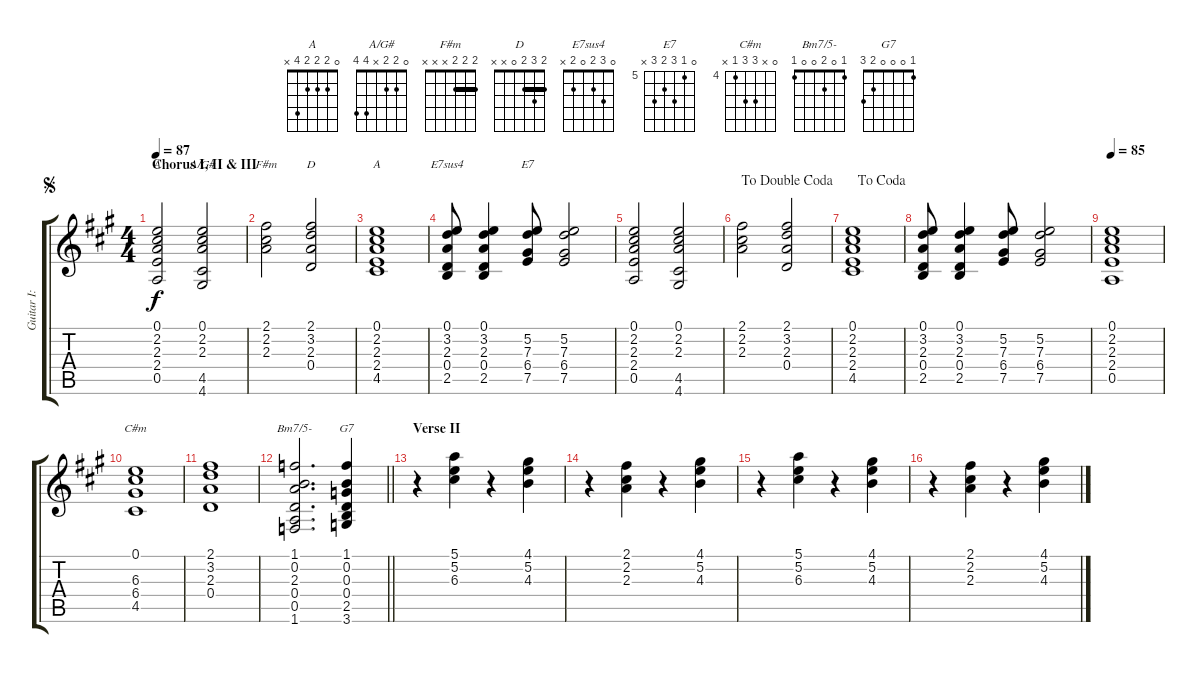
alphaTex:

\track ("Guitar I: Jake" "Guitar I: ") {instrument electricguitarjazz}
\staff {score tabs}
\tuning (E4 B3 G3 D3 A2 E2) {hide}
\chord ("A" 0 2 2 2 0 x)
\chord ("A/G#" 0 2 2 x 4 4)
\chord ("F#m" 2 2 2 x x x) {barre 2}
\chord ("D" 2 3 2 0 x x) {barre 2}
\chord ("A" 0 2 2 2 4 x)
\chord ("E7sus4" 0 3 2 0 2 x)
\chord ("E7" 0 5 7 6 7 x) {firstfret 5}
\chord ("C#m" 0 x 6 6 4 x) {firstfret 4}
\chord ("Bm7/5-" 1 0 2 0 0 1)
\chord ("G7" 1 0 0 0 2 3)
\ts (4 4)
\section ("" "Chorus I, II & III")
\jump segno
\tempo 87
\clef g2
\ks a
(0.1 2.2 2.3 2.4 0.5).2{ch "A" dy f} (0.1 2.2 2.3 4.5 4.6).2{ch "A/G#"} |
(2.1 2.2 2.3).2{ch "F#m"} (2.1 3.2 2.3 0.4).2{ch "D"} |
(0.1 2.2 2.3 2.4 4.5).1{ch "A"} |
(0.1 3.2 2.3 0.4 2.5).8{ch "E7sus4"} (0.1 3.2 2.3 0.4 2.5).4 (5.2 7.3 6.4 7.5).8{ch "E7"} (5.2 7.3 6.4 7.5).2 |
(0.1 2.2 2.3 2.4 0.5).2 (0.1 2.2 2.3 4.5 4.6).2 |
\jump dadoublecoda
(2.1 2.2 2.3).2 (2.1 3.2 2.3 0.4).2 |
\jump dacoda
(0.1 2.2 2.3 2.4 4.5).1 |
(0.1 3.2 2.3 0.4 2.5).8 (0.1 3.2 2.3 0.4 2.5).4 (5.2 7.3 6.4 7.5).8 (5.2 7.3 6.4 7.5).2 |
\tempo 85
(0.1 2.2 2.3 2.4 0.5).1 |
(0.1 6.3 6.4 4.5).1{ch "C#m"} |
(2.1 3.2 2.3 0.4).1 |
\barLineRight lightlight
(1.1 0.2 2.3 0.4 0.5 1.6).2{d ch "Bm7/5-"} (1.1 0.2 0.3 0.4 2.5 3.6).4{ch "G7"} |
\section ("" "Verse II")
r.4 (5.1 5.2 6.3).4 r.4 (4.1 5.2 4.3).4 |
r.4 (2.1 2.2 2.3).4 r.4 (4.1 5.2 4.3).4 |
r.4 (5.1 5.2 6.3).4 r.4 (4.1 5.2 4.3).4 |
r.4 (2.1 2.2 2.3).4 r.4 (4.1 5.2 4.3).4
